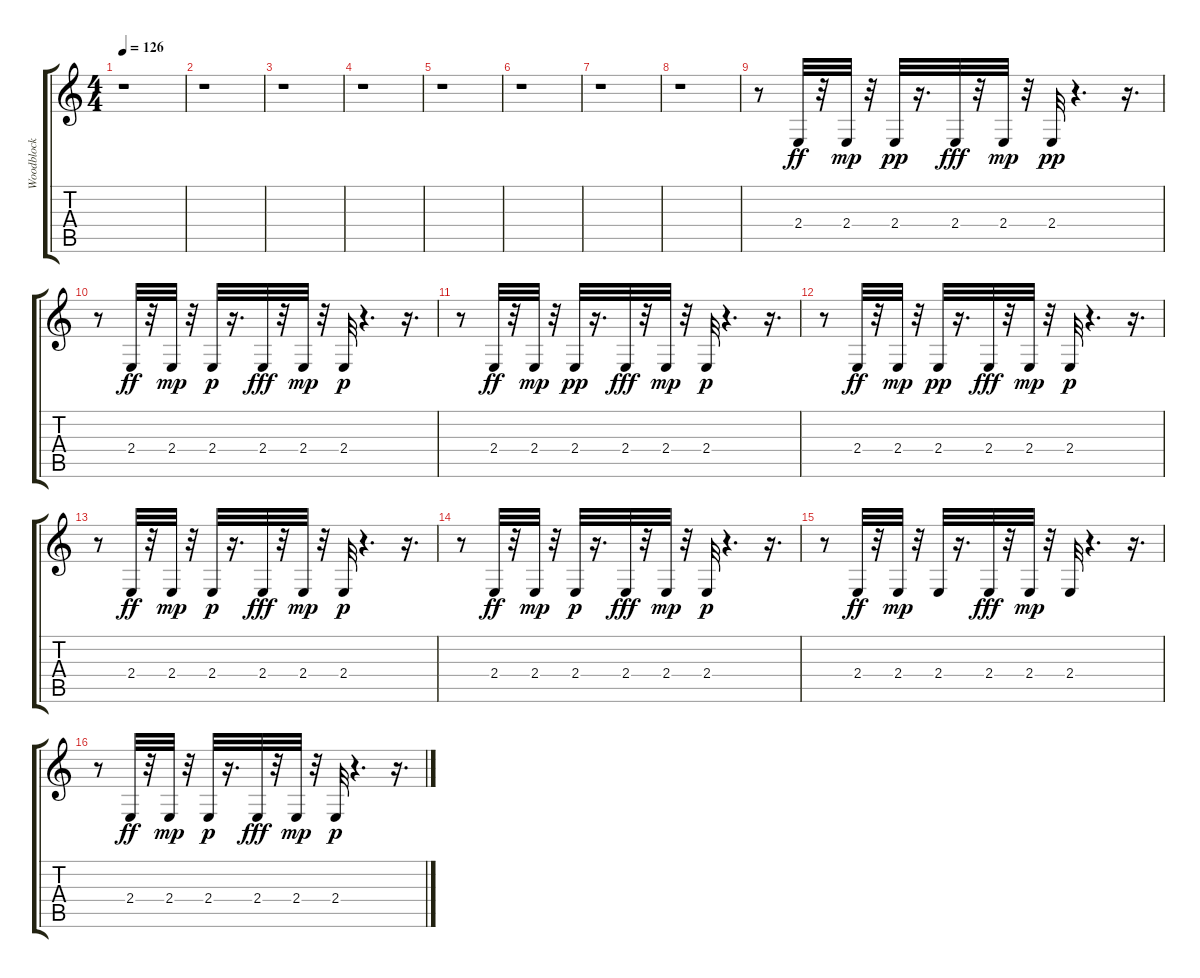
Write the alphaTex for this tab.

\track ("Woodblock" "Woodblock") {instrument woodblock}
\staff {score tabs}
\tuning (E4 B3 G3 D3 A2 E2) {hide}
\ts (4 4)
\tempo 126
\clef g2
\ks c
r.1{dy p} |
r.1 |
r.1 |
r.1 |
r.1 |
r.1 |
r.1 |
r.1 |
r.8 2.4.32{dy ff} r.32 2.4.32{dy mp} r.32 2.4.32{dy pp} r.16{d} 2.4.32{dy fff} r.32 2.4.32{dy mp} r.32 2.4.32{dy pp} r.4{d} r.16{d} |
r.8 2.4.32{dy ff} r.32 2.4.32{dy mp} r.32 2.4.32{dy p} r.16{d} 2.4.32{dy fff} r.32 2.4.32{dy mp} r.32 2.4.32{dy p} r.4{d} r.16{d} |
r.8 2.4.32{dy ff} r.32 2.4.32{dy mp} r.32 2.4.32{dy pp} r.16{d} 2.4.32{dy fff} r.32 2.4.32{dy mp} r.32 2.4.32{dy p} r.4{d} r.16{d} |
r.8 2.4.32{dy ff} r.32 2.4.32{dy mp} r.32 2.4.32{dy pp} r.16{d} 2.4.32{dy fff} r.32 2.4.32{dy mp} r.32 2.4.32{dy p} r.4{d} r.16{d} |
r.8 2.4.32{dy ff} r.32 2.4.32{dy mp} r.32 2.4.32{dy p} r.16{d} 2.4.32{dy fff} r.32 2.4.32{dy mp} r.32 2.4.32{dy p} r.4{d} r.16{d} |
r.8 2.4.32{dy ff} r.32 2.4.32{dy mp} r.32 2.4.32{dy p} r.16{d} 2.4.32{dy fff} r.32 2.4.32{dy mp} r.32 2.4.32{dy p} r.4{d} r.16{d} |
r.8 2.4.32{dy ff} r.32 2.4.32{dy mp} r.32 2.4.32 r.16{d} 2.4.32{dy fff} r.32 2.4.32{dy mp} r.32 2.4.32 r.4{d} r.16{d} |
r.8 2.4.32{dy ff} r.32 2.4.32{dy mp} r.32 2.4.32{dy p} r.16{d} 2.4.32{dy fff} r.32 2.4.32{dy mp} r.32 2.4.32{dy p} r.4{d} r.16{d}
